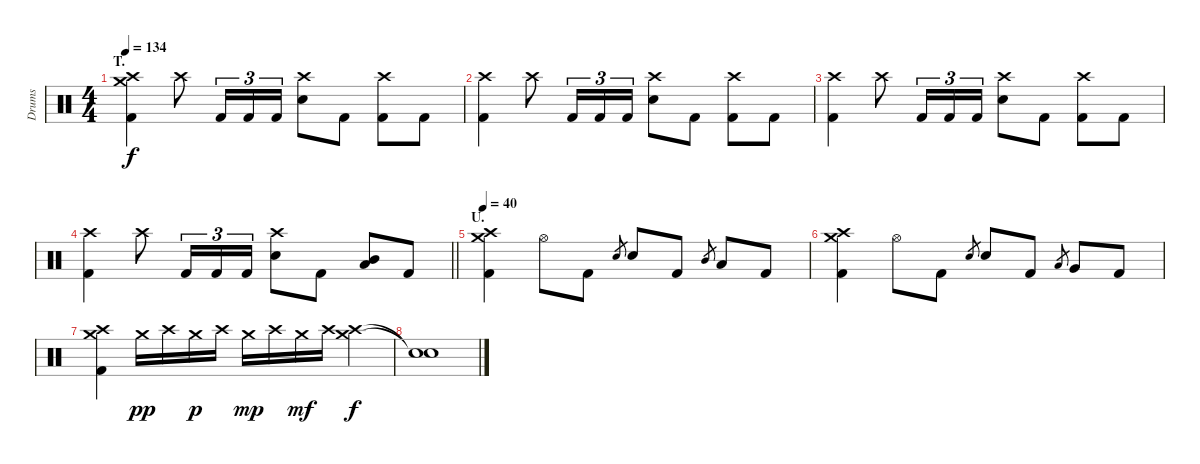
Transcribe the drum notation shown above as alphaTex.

\track ("Drums" "Drums") {instrument percussion}
\staff {score}
\articulation defaults
\ts (4 4)
\section ("" "T.")
\tempo 134
\clef neutral
\ks c
("Crash medium (hit)" "Crash high (hit)" "Kick (hit) 2").4{dy f} "Crash high (hit)".8 "Kick (hit) 2".16{tu (3 2)} "Kick (hit) 2".16{tu (3 2)} "Kick (hit) 2".16{tu (3 2)} ("Crash high (hit)" "Electric Snare (hit)").8 "Kick (hit) 2".8 ("Crash high (hit)" "Kick (hit) 2").8 "Kick (hit) 2".8 |
("Crash high (hit)" "Kick (hit) 2").4 "Crash high (hit)".8 "Kick (hit) 2".16{tu (3 2)} "Kick (hit) 2".16{tu (3 2)} "Kick (hit) 2".16{tu (3 2)} ("Crash high (hit)" "Electric Snare (hit)").8 "Kick (hit) 2".8 ("Crash high (hit)" "Kick (hit) 2").8 "Kick (hit) 2".8 |
("Crash high (hit)" "Kick (hit) 2").4 "Crash high (hit)".8 "Kick (hit) 2".16{tu (3 2)} "Kick (hit) 2".16{tu (3 2)} "Kick (hit) 2".16{tu (3 2)} ("Crash high (hit)" "Electric Snare (hit)").8 "Kick (hit) 2".8 ("Crash high (hit)" "Kick (hit) 2").8 "Kick (hit) 2".8 |
\barLineRight lightlight
("Crash high (hit)" "Kick (hit) 2").4 "Crash high (hit)".8 "Kick (hit) 2".16{tu (3 2)} "Kick (hit) 2".16{tu (3 2)} "Kick (hit) 2".16{tu (3 2)} ("Crash high (hit)" "Electric Snare (hit)").8 "Kick (hit) 2".8 ("Mid Tom (hit)" "Low Tom (hit)").8{bu 120} "Kick (hit) 2".8 |
\section ("" "U.")
\tempo 40
("Crash medium (hit)" "Crash high (hit)" "Kick (hit) 2").4 "Hi-Hat (open)".8 "Kick (hit) 2".8 "Electric Snare (hit)".8{gr} "Electric Snare (hit)".8 "Kick (hit) 2".8 "Mid Tom (hit)".8{gr} "Low Tom (hit)".8 "Kick (hit) 2".8 |
("Crash medium (hit)" "Crash high (hit)" "Kick (hit) 2").4 "Hi-Hat (open)".8 "Kick (hit) 2".8 "Electric Snare (hit)".8{gr} "Electric Snare (hit)".8 "Kick (hit) 2".8 "Low Tom (hit)".8{gr} "Very Low Tom (hit)".8 "Kick (hit) 2".8 |
("Crash medium (hit)" "Crash high (hit)" "Kick (hit) 2").4 "Crash medium (hit)".16{dy pp} "Crash high (hit)".16 "Crash medium (hit)".16{dy p} "Crash high (hit)".16 "Crash medium (hit)".16{dy mp} "Crash high (hit)".16 "Crash medium (hit)".16{dy mf} "Crash high (hit)".16 ("Crash medium (hit)" "Crash high (hit)").4{dy f} |
("Snare (hit)"{t} "Snare (hit)"{t}).1
